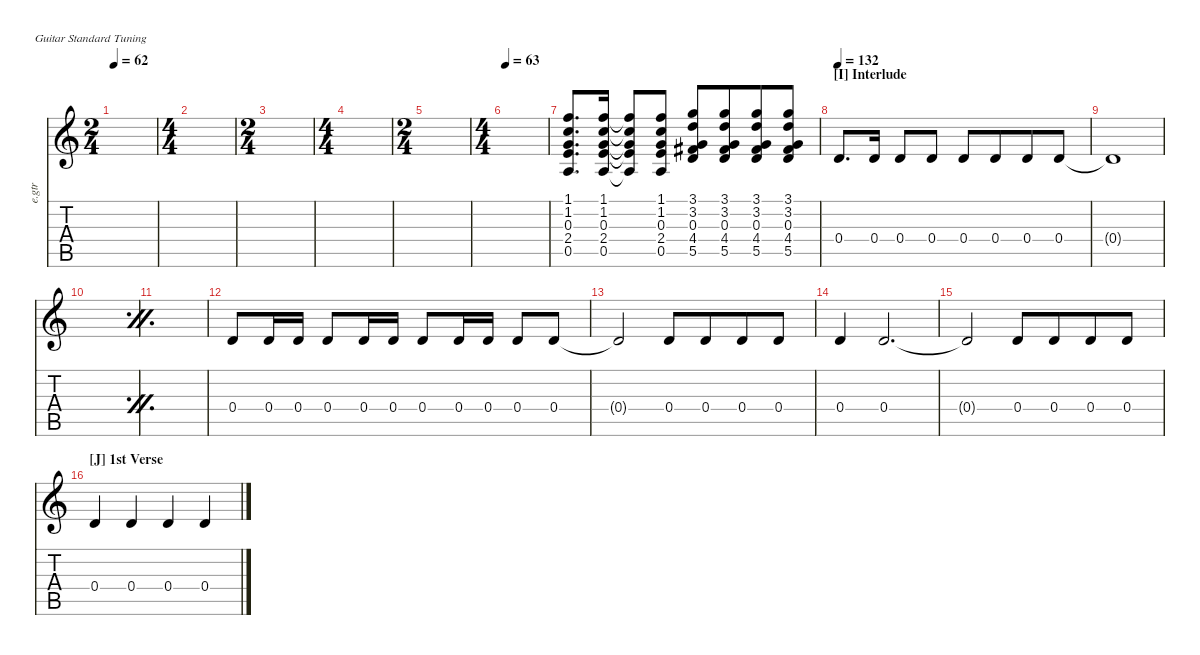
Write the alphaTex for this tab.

\defaultSystemsLayout 4
\hideDynamics
\bracketExtendMode nobrackets
\track ("E.Guitar I" "e.gtr") {solo instrument acousticguitarsteel}
\staff {score tabs}
\tuning (E4 B3 G3 D3 A2 E2)
\ts (2 4)
\beaming (8 2 2)
\tempo 62
\clef g2
\ks c
|
\ts (4 4)
\beaming (8 2 2 2 2)
|
\ts (2 4)
\beaming (8 2 2)
|
\ts (4 4)
\beaming (8 2 2 2 2)
|
\ts (2 4)
\beaming (8 2 2)
|
\ts (4 4)
\beaming (8 2 2 2 2)
\tempo 63
|
(0.5 2.4 0.3 1.2 1.1).8{d beam Up} (0.5 2.4 0.3 1.2 1.1).16{beam Up} (0.5{t} 2.4{t} 0.3{t} 1.2{t} 1.1{t}).8{beam Up} (0.5 2.4 0.3 1.2 1.1).8{beam Up} (5.5 4.4{acc #} 0.3 3.2 3.1).8{beam Up} (5.5 4.4{acc #} 0.3 3.2 3.1).8{beam Up beam merge} (5.5 4.4{acc #} 0.3 3.2 3.1).8{beam Up} (5.5 4.4{acc #} 0.3 3.2 3.1).8{beam Up} |
\section ("I" "Interlude")
\tempo 132
0.4.8{d instrument overdrivenguitar beam Up} 0.4.16{beam Up} 0.4.8{beam Up} 0.4.8{beam Up} 0.4.8{beam Up} 0.4.8{beam Up beam merge} 0.4.8{beam Up} 0.4.8{beam Up} |
0.4{t}.1{beam Up} |
\simile firstofdouble
|
\simile secondofdouble
|
\simile none
0.4.8{beam Up} 0.4.16{beam Up} 0.4.16{beam Up} 0.4.8{beam Up} 0.4.16{beam Up} 0.4.16{beam Up} 0.4.8{beam Up} 0.4.16{beam Up} 0.4.16{beam Up} 0.4.8{beam Up} 0.4.8{beam Up} |
0.4{t}.2{beam Up} 0.4.8{beam Up} 0.4.8{beam Up beam merge} 0.4.8{beam Up} 0.4.8{beam Up} |
0.4.4{beam Up} 0.4.2{d beam Up} |
0.4{t}.2{beam Up} 0.4.8{beam Up} 0.4.8{beam Up beam merge} 0.4.8{beam Up} 0.4.8{beam Up} |
\section ("J" "1st Verse")
0.4.4{beam Up} 0.4.4{beam Up} 0.4.4{beam Up} 0.4.4{beam Up}
